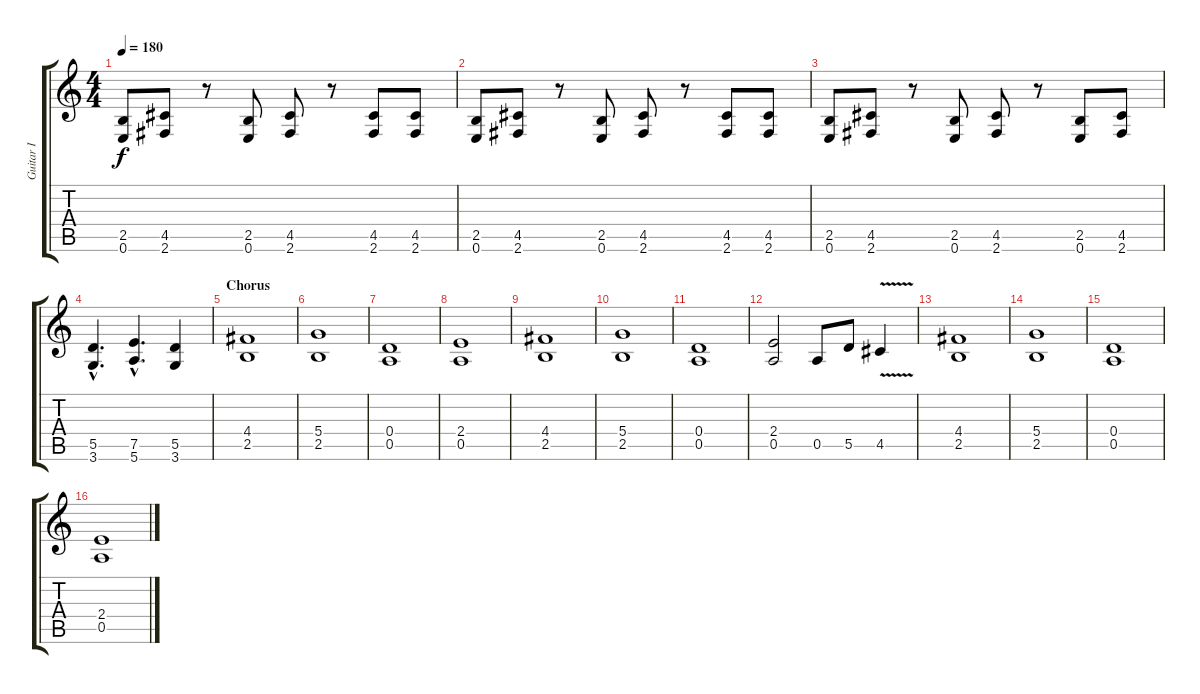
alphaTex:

\track ("Guitar I" "Guitar I") {instrument distortionguitar}
\staff {score tabs}
\tuning (E4 B3 G3 D3 A2 E2) {hide}
\ts (4 4)
\tempo 180
\clef g2
\ks c
(2.5 0.6).8{dy f} (4.5 2.6).8 r.8 (2.5 0.6).8 (4.5 2.6).8 r.8 (4.5 2.6).8 (4.5 2.6).8 |
(2.5 0.6).8 (4.5 2.6).8 r.8 (2.5 0.6).8 (4.5 2.6).8 r.8 (4.5 2.6).8 (4.5 2.6).8 |
(2.5 0.6).8 (4.5 2.6).8 r.8 (2.5 0.6).8 (4.5 2.6).8 r.8 (2.5 0.6).8 (4.5 2.6).8 |
(5.5{hac} 3.6{hac}).4{d} (7.5{hac} 5.6{hac}).4{d} (5.5 3.6).4 |
\section ("" "Chorus")
(4.4 2.5).1 |
(5.4 2.5).1 |
(0.4 0.5).1 |
(2.4 0.5).1 |
(4.4 2.5).1 |
(5.4 2.5).1 |
(0.4 0.5).1 |
(2.4 0.5).2 0.5.8 5.5.8 4.5{v}.4 |
(4.4 2.5).1 |
(5.4 2.5).1 |
(0.4 0.5).1 |
(2.4 0.5).1
